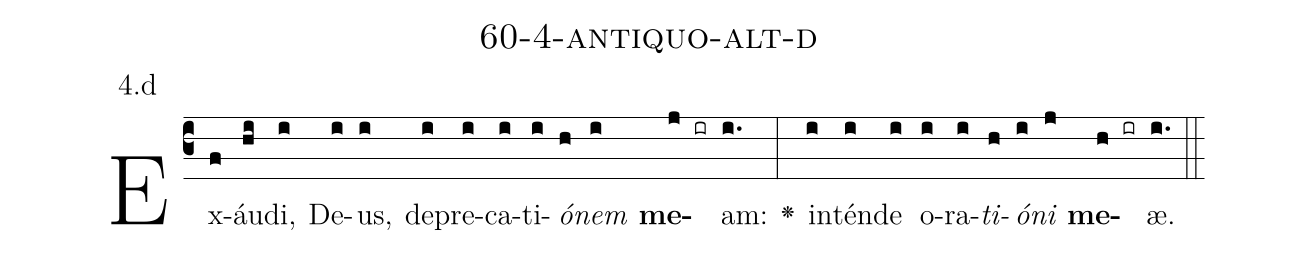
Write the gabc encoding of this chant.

name: 60-4-antiquo-alt-d;
annotation: 4.d;
%%
(c3)Ex(f)áu(hi)di,(i) De(i)us,(i) de(i)pre(i)ca(i)ti(i)<i>ó</i>(h)<i>nem</i>(i) <b>me</b>(j ir)am:(i.) <v>\greheightstar</v>(:) in(i)tén(i)de(i) o(i)ra(i)<i>ti</i>(h)<i>ó</i>(i)<i>ni</i>(j) <b>me</b>(h ir)æ.(i.) (::)


%E(i) u(h) o(i) u(j) a(h) e.(i.) (::)
